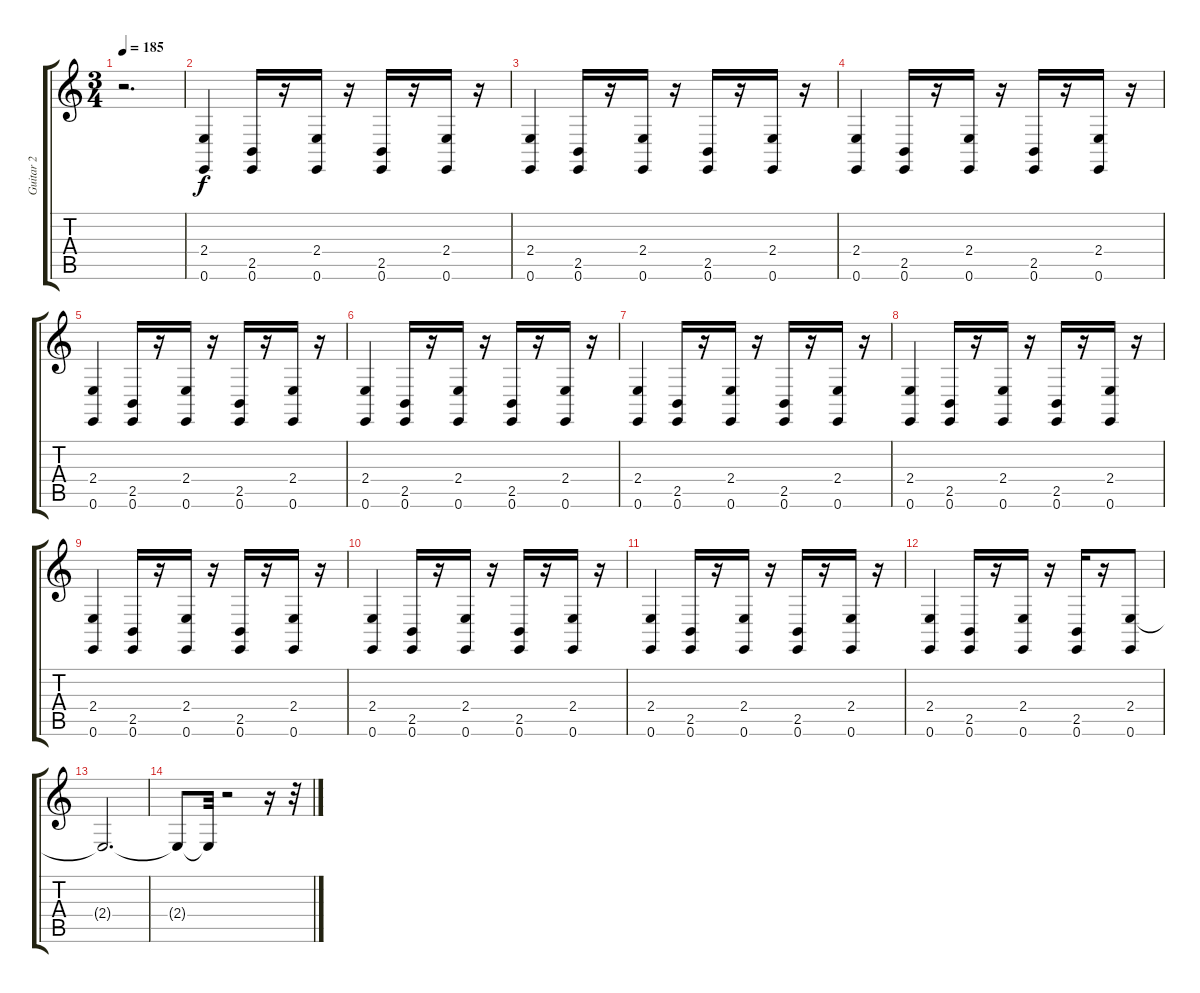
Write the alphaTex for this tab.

\track ("Guitar 2" "Guitar 2") {instrument pad6metallic}
\staff {score tabs}
\tuning (E4 B3 G3 D3 A2 E2) {hide}
\ts (3 4)
\tempo 185
\clef g2
\ks c
r.2{d dy f} |
(2.4 0.6).4{instrument pad6metallic} (2.5 0.6).16 r.16 (2.4 0.6).16 r.16 (2.5 0.6).16 r.16 (2.4 0.6).16 r.16 |
(2.4 0.6).4 (2.5 0.6).16 r.16 (2.4 0.6).16 r.16 (2.5 0.6).16 r.16 (2.4 0.6).16 r.16 |
(2.4 0.6).4 (2.5 0.6).16 r.16 (2.4 0.6).16 r.16 (2.5 0.6).16 r.16 (2.4 0.6).16 r.16 |
(2.4 0.6).4 (2.5 0.6).16 r.16 (2.4 0.6).16 r.16 (2.5 0.6).16 r.16 (2.4 0.6).16 r.16 |
(2.4 0.6).4 (2.5 0.6).16 r.16 (2.4 0.6).16 r.16 (2.5 0.6).16 r.16 (2.4 0.6).16 r.16 |
(2.4 0.6).4 (2.5 0.6).16 r.16 (2.4 0.6).16 r.16 (2.5 0.6).16 r.16 (2.4 0.6).16 r.16 |
(2.4 0.6).4 (2.5 0.6).16 r.16 (2.4 0.6).16 r.16 (2.5 0.6).16 r.16 (2.4 0.6).16 r.16 |
(2.4 0.6).4 (2.5 0.6).16 r.16 (2.4 0.6).16 r.16 (2.5 0.6).16 r.16 (2.4 0.6).16 r.16 |
(2.4 0.6).4 (2.5 0.6).16 r.16 (2.4 0.6).16 r.16 (2.5 0.6).16 r.16 (2.4 0.6).16 r.16 |
(2.4 0.6).4 (2.5 0.6).16 r.16 (2.4 0.6).16 r.16 (2.5 0.6).16 r.16 (2.4 0.6).16 r.16 |
(2.4 0.6).4 (2.5 0.6).16 r.16 (2.4 0.6).16 r.16 (2.5 0.6).16 r.16 (2.4 0.6).8 |
2.4{t}.2{d} |
2.4{t}.8 2.4{t}.32 r.2 r.16 r.32
